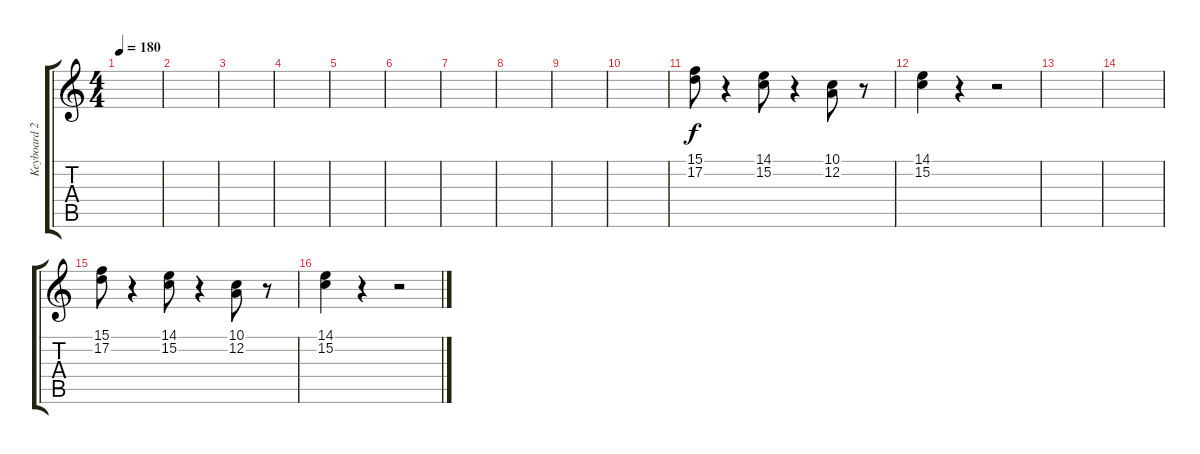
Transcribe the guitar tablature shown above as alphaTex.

\track ("Keyboard 2" "Keyboard 2") {instrument harpsichord}
\staff {score tabs}
\tuning (D4 A3 F3 C3 G2 D2) {hide}
\ts (4 4)
\tempo 180
\clef g2
\ks c
|
|
|
|
|
|
|
|
|
|
(15.1 17.2).8 r.4 (14.1 15.2).8 r.4 (10.1 12.2).8 r.8 |
(14.1 15.2).4 r.4 r.2 |
|
|
(15.1 17.2).8 r.4 (14.1 15.2).8 r.4 (10.1 12.2).8 r.8 |
(14.1 15.2).4 r.4 r.2
